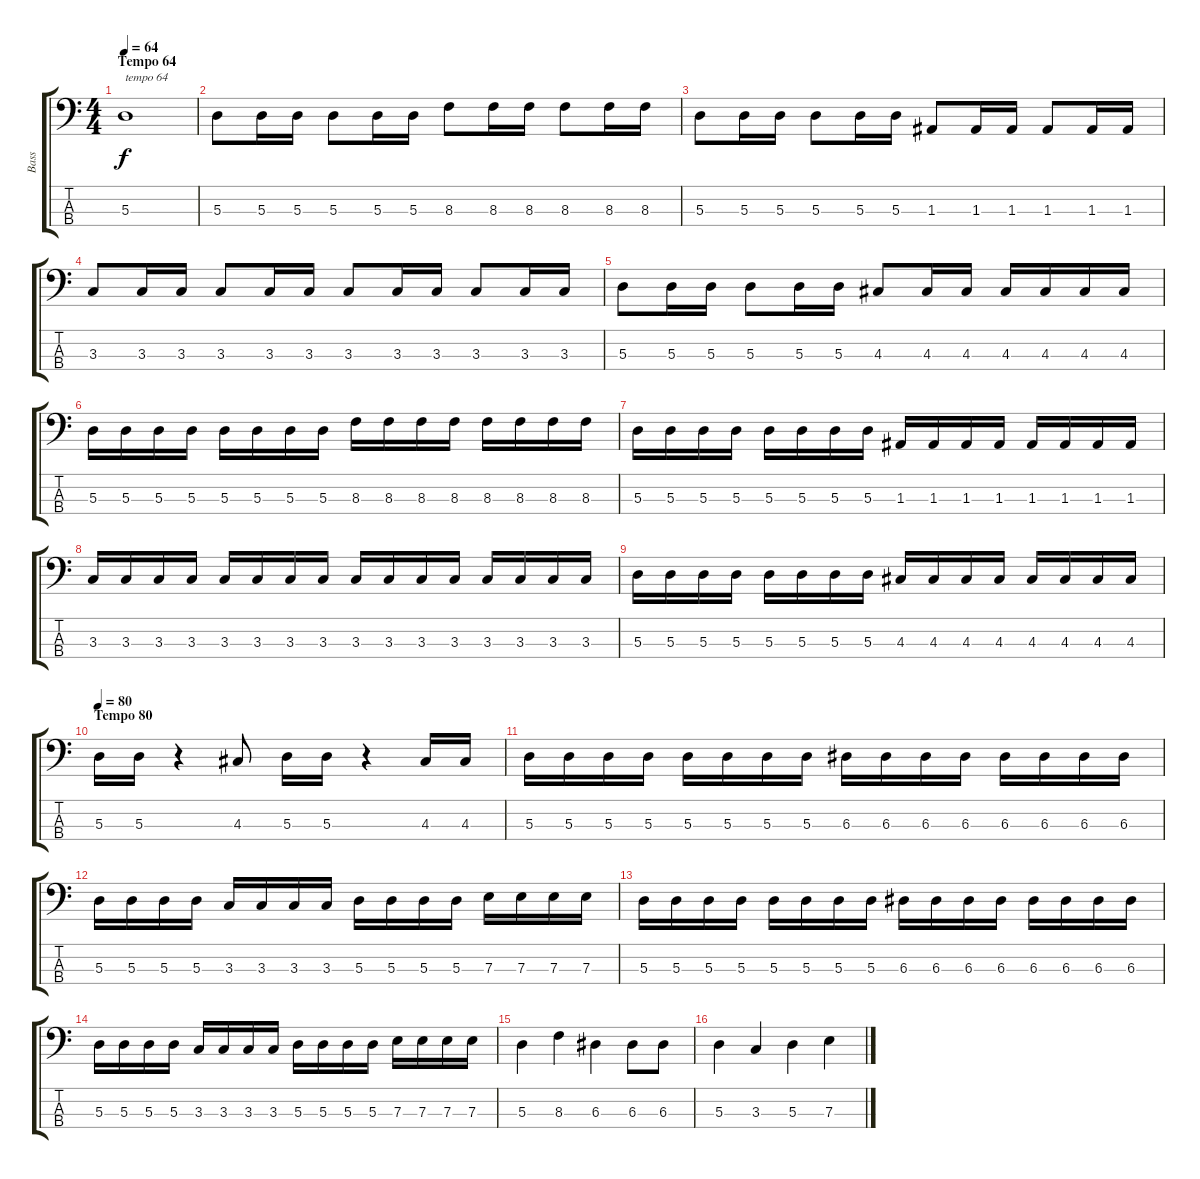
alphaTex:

\track ("Bass" "Bass") {instrument electricbasspick}
\staff {score tabs}
\tuning (G2 D2 A1 E1) {hide}
\ts (4 4)
\section ("" "Tempo 64")
\tempo 64
\clef f4
\ks c
5.3.1{txt "tempo 64" dy f} |
5.3.8 5.3.16 5.3.16 5.3.8 5.3.16 5.3.16 8.3.8 8.3.16 8.3.16 8.3.8 8.3.16 8.3.16 |
5.3.8 5.3.16 5.3.16 5.3.8 5.3.16 5.3.16 1.3.8 1.3.16 1.3.16 1.3.8 1.3.16 1.3.16 |
3.3.8 3.3.16 3.3.16 3.3.8 3.3.16 3.3.16 3.3.8 3.3.16 3.3.16 3.3.8 3.3.16 3.3.16 |
5.3.8 5.3.16 5.3.16 5.3.8 5.3.16 5.3.16 4.3.8 4.3.16 4.3.16 4.3.16 4.3.16 4.3.16 4.3.16 |
5.3.16 5.3.16 5.3.16 5.3.16 5.3.16 5.3.16 5.3.16 5.3.16 8.3.16 8.3.16 8.3.16 8.3.16 8.3.16 8.3.16 8.3.16 8.3.16 |
5.3.16 5.3.16 5.3.16 5.3.16 5.3.16 5.3.16 5.3.16 5.3.16 1.3.16 1.3.16 1.3.16 1.3.16 1.3.16 1.3.16 1.3.16 1.3.16 |
3.3.16 3.3.16 3.3.16 3.3.16 3.3.16 3.3.16 3.3.16 3.3.16 3.3.16 3.3.16 3.3.16 3.3.16 3.3.16 3.3.16 3.3.16 3.3.16 |
5.3.16 5.3.16 5.3.16 5.3.16 5.3.16 5.3.16 5.3.16 5.3.16 4.3.16 4.3.16 4.3.16 4.3.16 4.3.16 4.3.16 4.3.16 4.3.16 |
\section ("" "Tempo 80")
\tempo 80
5.3.16 5.3.16 r.4 4.3.8 5.3.16 5.3.16 r.4 4.3.16 4.3.16 |
5.3.16 5.3.16 5.3.16 5.3.16 5.3.16 5.3.16 5.3.16 5.3.16 6.3.16 6.3.16 6.3.16 6.3.16 6.3.16 6.3.16 6.3.16 6.3.16 |
5.3.16 5.3.16 5.3.16 5.3.16 3.3.16 3.3.16 3.3.16 3.3.16 5.3.16 5.3.16 5.3.16 5.3.16 7.3.16 7.3.16 7.3.16 7.3.16 |
5.3.16 5.3.16 5.3.16 5.3.16 5.3.16 5.3.16 5.3.16 5.3.16 6.3.16 6.3.16 6.3.16 6.3.16 6.3.16 6.3.16 6.3.16 6.3.16 |
5.3.16 5.3.16 5.3.16 5.3.16 3.3.16 3.3.16 3.3.16 3.3.16 5.3.16 5.3.16 5.3.16 5.3.16 7.3.16 7.3.16 7.3.16 7.3.16 |
5.3.4 8.3.4 6.3.4 6.3.8 6.3.8 |
5.3.4 3.3.4 5.3.4 7.3.4
